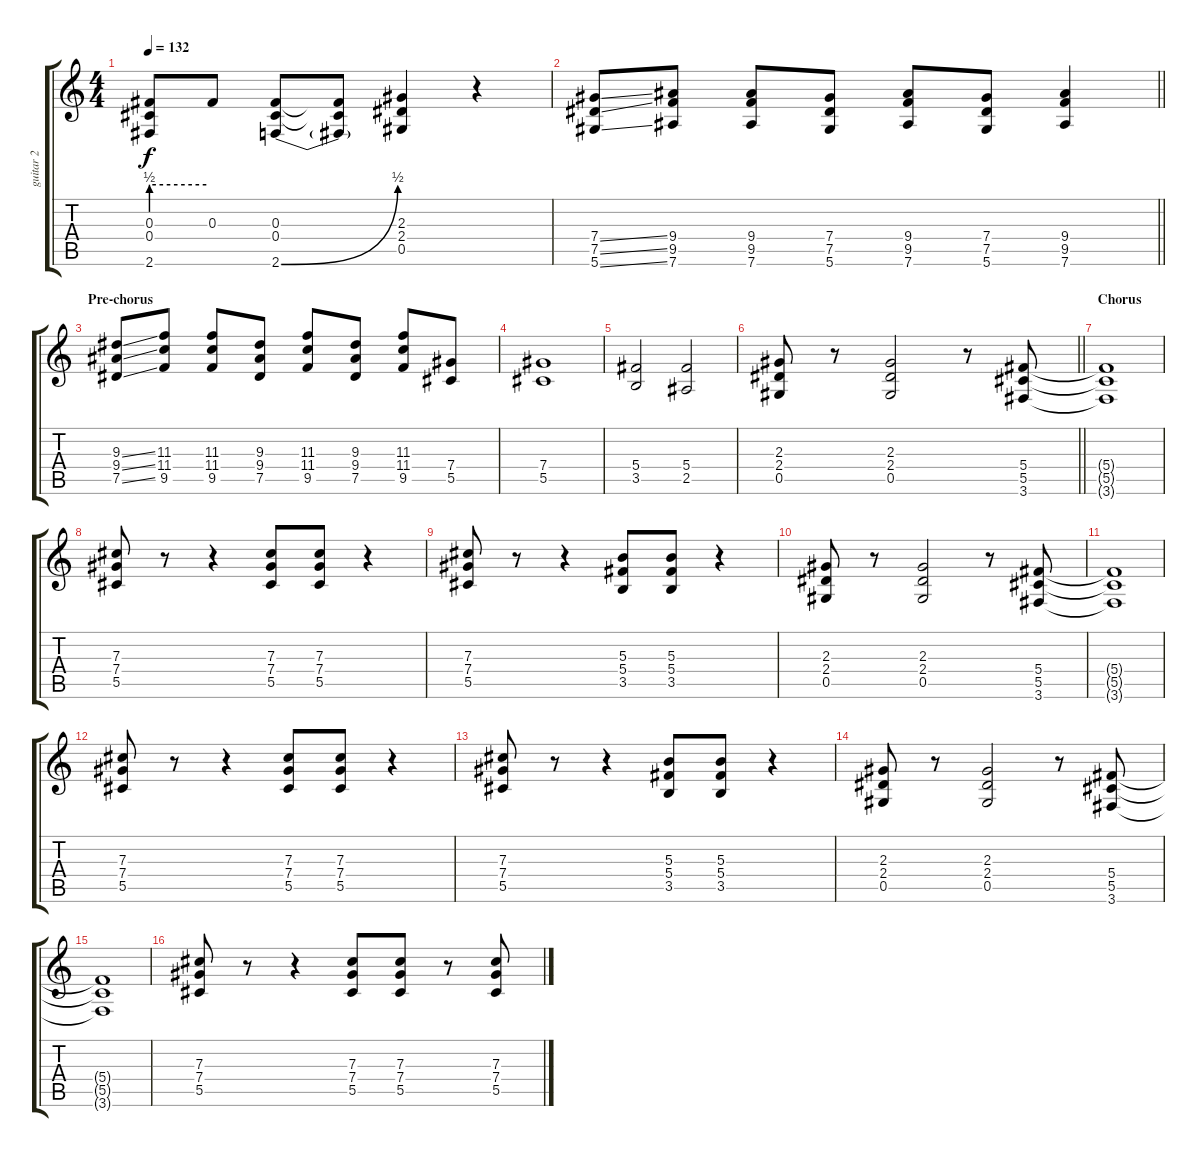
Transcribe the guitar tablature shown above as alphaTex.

\track ("guitar 2" "guitar 2") {instrument overdrivenguitar}
\staff {score tabs}
\tuning (Eb4 Bb3 Gb3 Db3 Ab2 Eb2) {hide}
\ts (4 4)
\tempo 132
\clef g2
\ks c
(0.3{t} 0.4{t} 2.6{be (hold 0 2 60 2) t}).8{dy f} 0.3.8 (0.3 0.4 2.6{be (bend 0 0 60 2)}).8 (0.3{t} 0.4{t} 2.6{t}).8 (2.3 2.4 0.5).4 r.4 |
\barLineRight lightlight
(7.4{ss} 7.5{ss} 5.6{ss}).8 (9.4 9.5 7.6).8 (9.4 9.5 7.6).8 (7.4 7.5 5.6).8 (9.4 9.5 7.6).8 (7.4 7.5 5.6).8 (9.4 9.5 7.6).4 |
\section ("" "Pre-chorus")
(9.3{ss} 9.4{ss} 7.5{ss}).8 (11.3 11.4 9.5).8 (11.3 11.4 9.5).8 (9.3 9.4 7.5).8 (11.3 11.4 9.5).8 (9.3 9.4 7.5).8 (11.3 11.4 9.5).8 (7.4 5.5).8 |
(7.4 5.5).1 |
(5.4 3.5).2 (5.4 2.5).2 |
\barLineRight lightlight
(2.3 2.4 0.5).8 r.8 (2.3 2.4 0.5).2 r.8 (5.4 5.5 3.6).8 |
\section ("" "Chorus")
(5.4{t} 5.5{t} 3.6{t}).1 |
(7.3 7.4 5.5).8 r.8 r.4 (7.3 7.4 5.5).8 (7.3 7.4 5.5).8 r.4 |
(7.3 7.4 5.5).8 r.8 r.4 (5.3 5.4 3.5).8 (5.3 5.4 3.5).8 r.4 |
(2.3 2.4 0.5).8 r.8 (2.3 2.4 0.5).2 r.8 (5.4 5.5 3.6).8 |
(5.4{t} 5.5{t} 3.6{t}).1 |
(7.3 7.4 5.5).8 r.8 r.4 (7.3 7.4 5.5).8 (7.3 7.4 5.5).8 r.4 |
(7.3 7.4 5.5).8 r.8 r.4 (5.3 5.4 3.5).8 (5.3 5.4 3.5).8 r.4 |
(2.3 2.4 0.5).8 r.8 (2.3 2.4 0.5).2 r.8 (5.4 5.5 3.6).8 |
(5.4{t} 5.5{t} 3.6{t}).1 |
(7.3 7.4 5.5).8 r.8 r.4 (7.3 7.4 5.5).8 (7.3 7.4 5.5).8 r.8 (7.3{ss} 7.4{ss} 5.5{ss}).8
